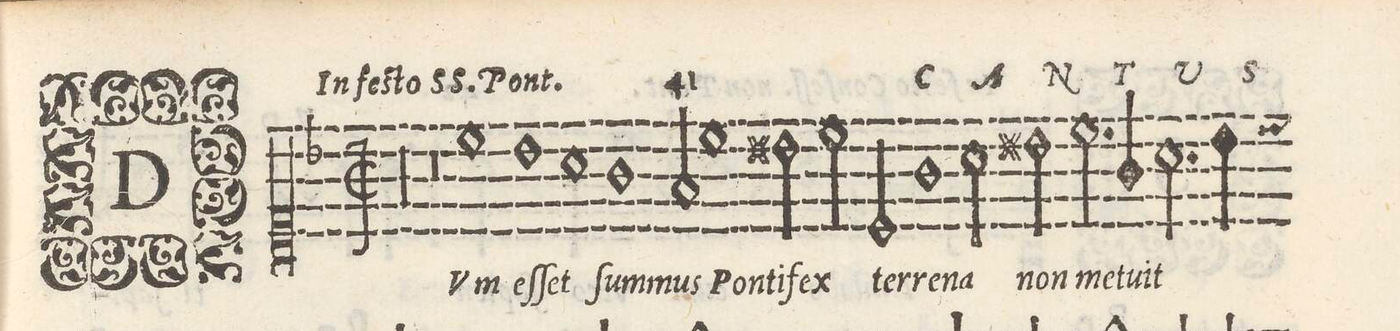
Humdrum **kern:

**kern	**text
*I"CANTVS	*
*clefC1	*
*k[b-]	*
*met(C|)	*
*M2/1	*
00r	.
=2-	=2-
=3-	=3-
0r	.
=4-	=4-
1cc	DVm
1b-	eſ-
=5-	=5-
1a	-ſet
1g	ſum-
=6-	=6-
2f/	-mus
1cc	Pon-
2bn\	-ti-
=7-	=7-
2cc\	-fex
2c/	ter-
1g	-re-
=8-	=8-
2a\	-na
2bn\	non
2.cc\	me-
4g/	-tu-
=9-	=9-
2.a\	-it
4b-y\	.
*custos:cc	*
*-	*-
